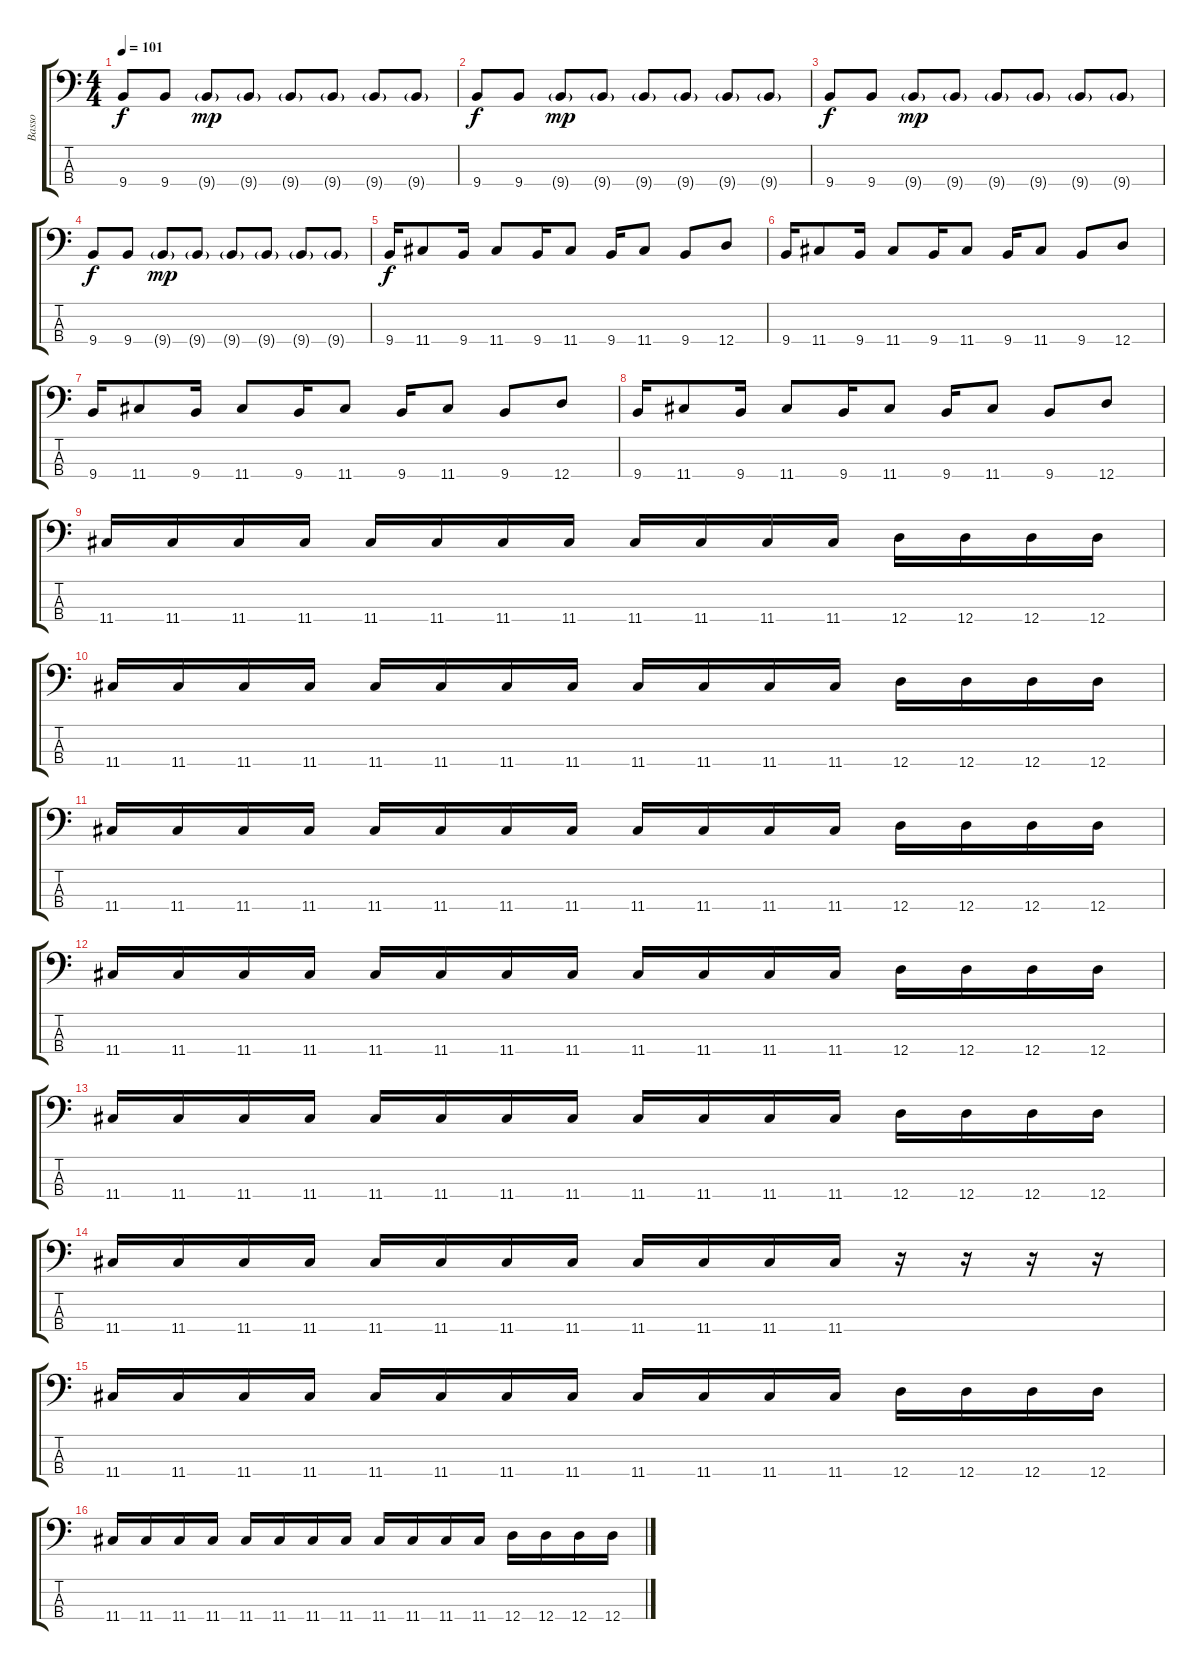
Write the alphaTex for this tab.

\track ("Basso" "Basso") {instrument electricbassfinger}
\staff {score tabs}
\tuning (A2 D2 A1 D1) {hide}
\ts (4 4)
\tempo 101
\clef f4
\ks c
9.4.8{dy f} 9.4.8 9.4{g}.8{dy mp} 9.4{g}.8 9.4{g}.8 9.4{g}.8 9.4{g}.8 9.4{g}.8 |
9.4.8{dy f} 9.4.8 9.4{g}.8{dy mp} 9.4{g}.8 9.4{g}.8 9.4{g}.8 9.4{g}.8 9.4{g}.8 |
9.4.8{dy f} 9.4.8 9.4{g}.8{dy mp} 9.4{g}.8 9.4{g}.8 9.4{g}.8 9.4{g}.8 9.4{g}.8 |
9.4.8{dy f} 9.4.8 9.4{g}.8{dy mp} 9.4{g}.8 9.4{g}.8 9.4{g}.8 9.4{g}.8 9.4{g}.8 |
9.4.16{dy f} 11.4.8 9.4.16 11.4.8 9.4.16 11.4.8 9.4.16 11.4.8 9.4.8 12.4.8 |
9.4.16 11.4.8 9.4.16 11.4.8 9.4.16 11.4.8 9.4.16 11.4.8 9.4.8 12.4.8 |
9.4.16 11.4.8 9.4.16 11.4.8 9.4.16 11.4.8 9.4.16 11.4.8 9.4.8 12.4.8 |
9.4.16 11.4.8 9.4.16 11.4.8 9.4.16 11.4.8 9.4.16 11.4.8 9.4.8 12.4.8 |
11.4.16 11.4.16 11.4.16 11.4.16 11.4.16 11.4.16 11.4.16 11.4.16 11.4.16 11.4.16 11.4.16 11.4.16 12.4.16 12.4.16 12.4.16 12.4.16 |
11.4.16 11.4.16 11.4.16 11.4.16 11.4.16 11.4.16 11.4.16 11.4.16 11.4.16 11.4.16 11.4.16 11.4.16 12.4.16 12.4.16 12.4.16 12.4.16 |
11.4.16 11.4.16 11.4.16 11.4.16 11.4.16 11.4.16 11.4.16 11.4.16 11.4.16 11.4.16 11.4.16 11.4.16 12.4.16 12.4.16 12.4.16 12.4.16 |
11.4.16 11.4.16 11.4.16 11.4.16 11.4.16 11.4.16 11.4.16 11.4.16 11.4.16 11.4.16 11.4.16 11.4.16 12.4.16 12.4.16 12.4.16 12.4.16 |
11.4.16 11.4.16 11.4.16 11.4.16 11.4.16 11.4.16 11.4.16 11.4.16 11.4.16 11.4.16 11.4.16 11.4.16 12.4.16 12.4.16 12.4.16 12.4.16 |
11.4.16 11.4.16 11.4.16 11.4.16 11.4.16 11.4.16 11.4.16 11.4.16 11.4.16 11.4.16 11.4.16 11.4.16 r.16 r.16 r.16 r.16 |
11.4.16 11.4.16 11.4.16 11.4.16 11.4.16 11.4.16 11.4.16 11.4.16 11.4.16 11.4.16 11.4.16 11.4.16 12.4.16 12.4.16 12.4.16 12.4.16 |
11.4.16 11.4.16 11.4.16 11.4.16 11.4.16 11.4.16 11.4.16 11.4.16 11.4.16 11.4.16 11.4.16 11.4.16 12.4.16 12.4.16 12.4.16 12.4.16
